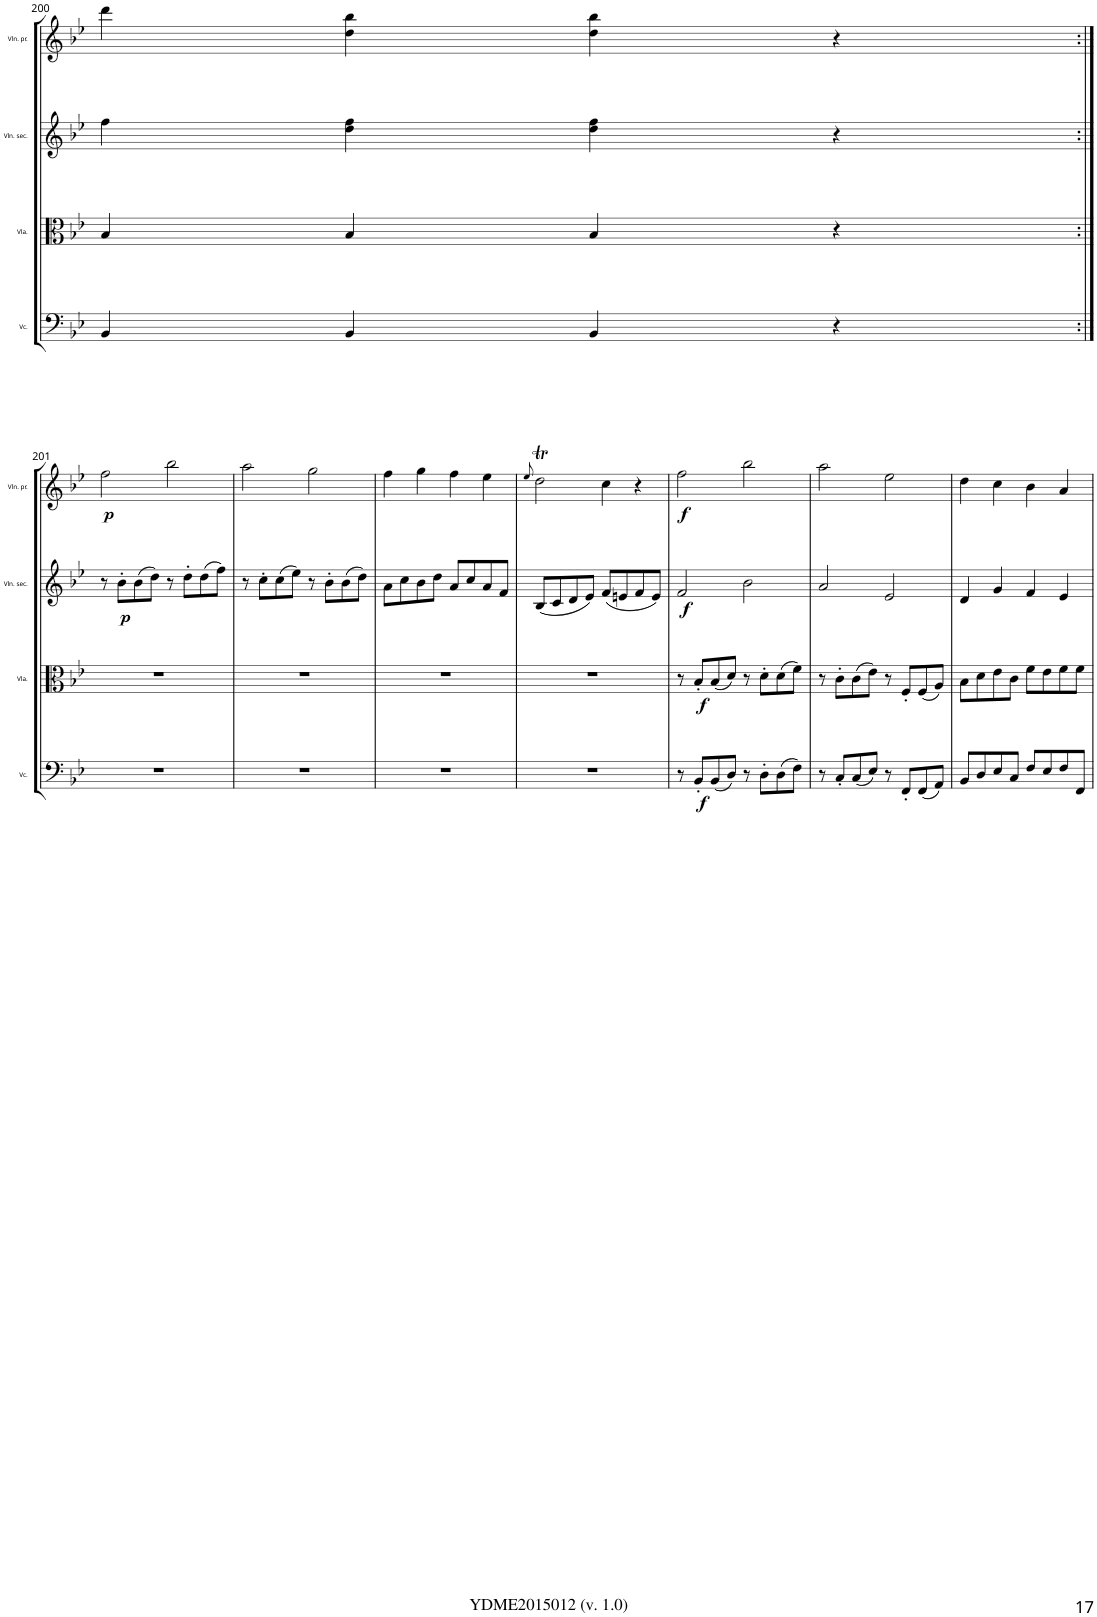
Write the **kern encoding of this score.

**kern	**dynam	**kern	**dynam	**kern	**dynam	**kern	**dynam
*part4	*part4	*part3	*part3	*part2	*part2	*part1	*part1
*staff4	*staff4	*staff3	*staff3	*staff2	*staff2	*staff1	*staff1
*I"Violoncelle	*	*I"Viola	*	*I"Violino secondo	*	*I"Violino primo	*
*I'Vc.	*	*I'Vla.	*	*I'Vln. sec.	*	*I'Vln. pr.	*
!!LO:PB:g=z
*clefF4	*	*clefC3	*	*clefG2	*	*clefG2	*
*k[b-e-]	*	*k[b-e-]	*	*k[b-e-]	*	*k[b-e-]	*
*B-:	*	*B-:	*	*B-:	*	*B-:	*
*M2/2	*	*M2/2	*	*M2/2	*	*M2/2	*
*met(c|)	*	*met(c|)	*	*met(c|)	*	*met(c|)	*
=200	=200	=200	=200	=200	=200	=200	=200
4BB-/	.	4B-/	.	4ff\	.	4ddd\	.
4BB-/	.	4B-/	.	4dd\ 4ff\	.	4dd\ 4bb-\	.
4BB-/	.	4B-/	.	4dd\ 4ff\	.	4dd\ 4bb-\	.
4r	.	4r	.	4r	.	4r	.
!!LO:LB:g=z
=201:|!	=201:|!	=201:|!	=201:|!	=201:|!	=201:|!	=201:|!	=201:|!
!	!	!	!	!	!	!	!LO:DY:b
1r	.	1r	.	8r	.	2ff\	p
!	!	!	!	!	!LO:DY:b	!	!
.	.	.	.	8b-'\L	p	.	.
.	.	.	.	(8b-\	.	.	.
.	.	.	.	8dd\J)	.	.	.
.	.	.	.	8r	.	2bb-\	.
.	.	.	.	8dd'\L	.	.	.
.	.	.	.	(8dd\	.	.	.
.	.	.	.	8ff\J)	.	.	.
=202	=202	=202	=202	=202	=202	=202	=202
1r	.	1r	.	8r	.	2aa\	.
.	.	.	.	8cc'\L	.	.	.
.	.	.	.	(8cc\	.	.	.
.	.	.	.	8ee-\J)	.	.	.
.	.	.	.	8r	.	2gg\	.
.	.	.	.	8b-'\L	.	.	.
.	.	.	.	(8b-\	.	.	.
.	.	.	.	8dd\J)	.	.	.
=203	=203	=203	=203	=203	=203	=203	=203
1r	.	1r	.	8a\L	.	4ff\	.
.	.	.	.	8cc\	.	.	.
.	.	.	.	8b-\	.	4gg\	.
.	.	.	.	8dd\J	.	.	.
.	.	.	.	8a/L	.	4ff\	.
.	.	.	.	8cc/	.	.	.
.	.	.	.	8a/	.	4ee-\	.
.	.	.	.	8f/J	.	.	.
=204	=204	=204	=204	=204	=204	=204	=204
.	.	.	.	.	.	8qee-/	.
1r	.	1r	.	(8B-/L	.	2ddt\	.
.	.	.	.	8c/	.	.	.
.	.	.	.	8d/	.	.	.
.	.	.	.	8e-/J)	.	.	.
.	.	.	.	(8f/L	.	4cc\	.
.	.	.	.	8en/	.	.	.
.	.	.	.	8f/	.	4r	.
.	.	.	.	8e/J)	.	.	.
=205	=205	=205	=205	=205	=205	=205	=205
!	!	!	!	!	!LO:DY:b	!	!LO:DY:b
8r	.	8r	.	2f/	f	2ff\	f
!	!LO:DY:b	!	!LO:DY:b	!	!	!	!
8BB-'/L	f	8B-'/L	f	.	.	.	.
(8BB-/	.	(8B-/	.	.	.	.	.
8D/J)	.	8d/J)	.	.	.	.	.
8r	.	8r	.	2b-\	.	2bb-\	.
8D'\L	.	8d'\L	.	.	.	.	.
(8D\	.	(8d\	.	.	.	.	.
8F\J)	.	8f\J)	.	.	.	.	.
=206	=206	=206	=206	=206	=206	=206	=206
8r	.	8r	.	2a/	.	2aa\	.
8C'/L	.	8c'\L	.	.	.	.	.
(8C/	.	(8c\	.	.	.	.	.
8E-/J)	.	8e-\J)	.	.	.	.	.
8r	.	8r	.	2e-/	.	2ee-\	.
8FF'/L	.	8F'/L	.	.	.	.	.
(8FF/	.	(8F/	.	.	.	.	.
8AA/J)	.	8A/J)	.	.	.	.	.
=207	=207	=207	=207	=207	=207	=207	=207
8BB-/L	.	8B-\L	.	4d/	.	4dd\	.
8D/	.	8d\	.	.	.	.	.
8E-/	.	8e-\	.	4g/	.	4cc\	.
8C/J	.	8c\J	.	.	.	.	.
8F/L	.	8f\L	.	4f/	.	4b-\	.
8E-/	.	8e-\	.	.	.	.	.
8F/	.	8f\	.	4e-/	.	4a/	.
8FF/J	.	8f\J	.	.	.	.	.
=	=	=	=	=	=	=	=
*-	*-	*-	*-	*-	*-	*-	*-
